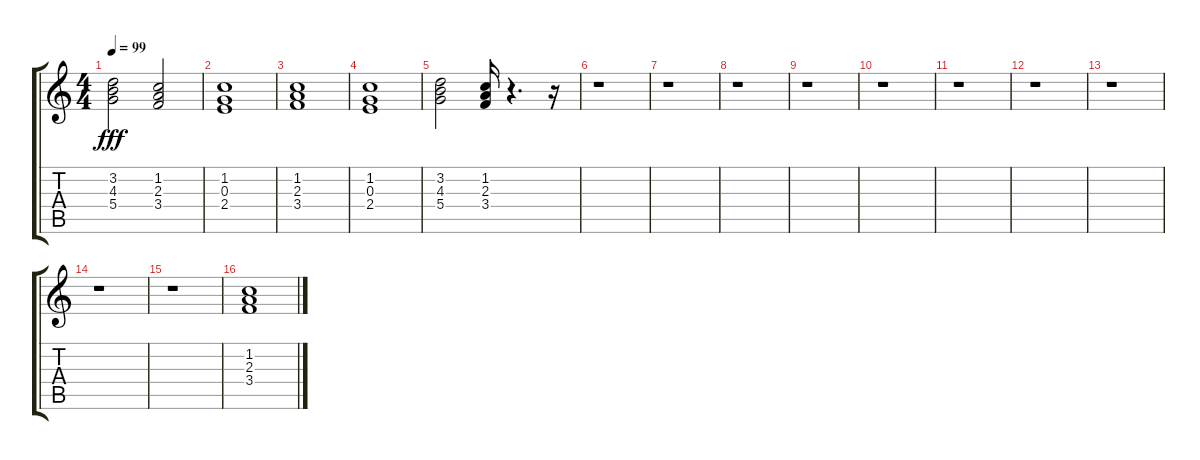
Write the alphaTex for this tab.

\track "" {instrument electricbassfinger}
\staff {score tabs}
\tuning (E4 B3 G3 D3 A2 E2) {hide}
\ts (4 4)
\tempo 99
\clef g2
\ks c
(3.2 4.3 5.4).2{dy fff} (1.2 2.3 3.4).2 |
(1.2 0.3 2.4).1 |
(1.2 2.3 3.4).1 |
(1.2 0.3 2.4).1 |
(3.2 4.3 5.4).2 (1.2 2.3 3.4).16 r.4{d} r.16 |
r.1 |
r.1 |
r.1 |
r.1 |
r.1 |
r.1 |
r.1 |
r.1 |
r.1 |
r.1 |
(1.2 2.3 3.4).1
